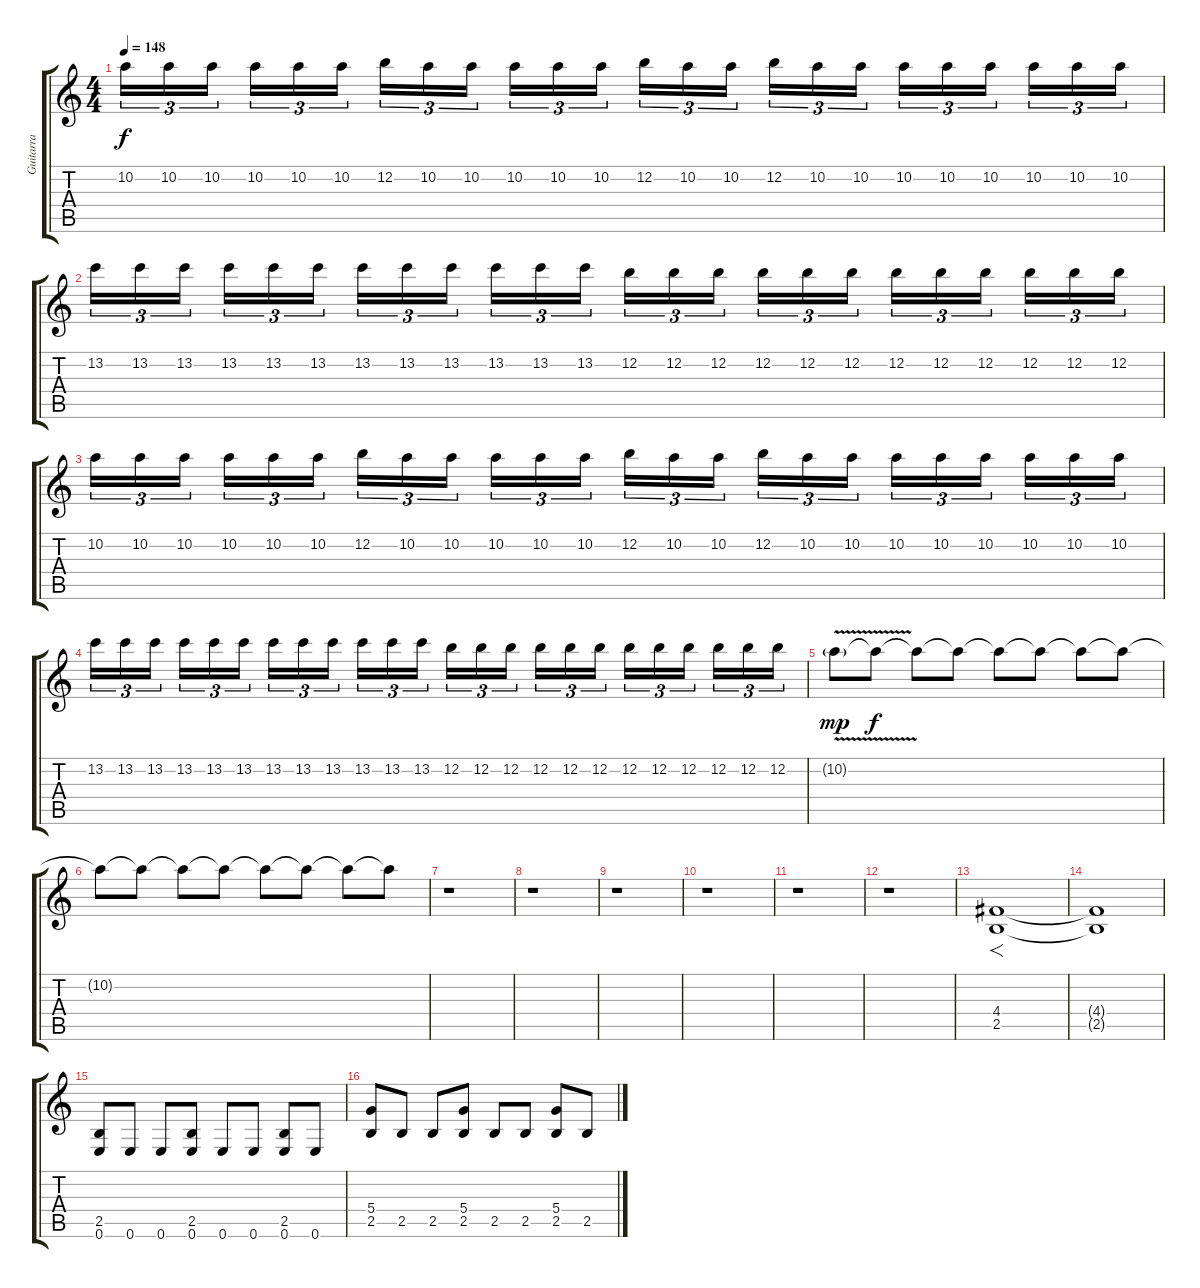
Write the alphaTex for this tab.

\track ("Guitarra" "Guitarra") {instrument distortionguitar}
\staff {score tabs}
\tuning (E4 B3 G3 D3 A2 E2) {hide}
\ts (4 4)
\tempo 148
\clef g2
\ks c
10.2.16{tu (3 2) dy f} 10.2.16{tu (3 2)} 10.2.16{tu (3 2)} 10.2.16{tu (3 2)} 10.2.16{tu (3 2)} 10.2.16{tu (3 2)} 12.2.16{tu (3 2)} 10.2.16{tu (3 2)} 10.2.16{tu (3 2)} 10.2.16{tu (3 2)} 10.2.16{tu (3 2)} 10.2.16{tu (3 2)} 12.2.16{tu (3 2)} 10.2.16{tu (3 2)} 10.2.16{tu (3 2)} 12.2.16{tu (3 2)} 10.2.16{tu (3 2)} 10.2.16{tu (3 2)} 10.2.16{tu (3 2)} 10.2.16{tu (3 2)} 10.2.16{tu (3 2)} 10.2.16{tu (3 2)} 10.2.16{tu (3 2)} 10.2.16{tu (3 2)} |
13.2.16{tu (3 2)} 13.2.16{tu (3 2)} 13.2.16{tu (3 2)} 13.2.16{tu (3 2)} 13.2.16{tu (3 2)} 13.2.16{tu (3 2)} 13.2.16{tu (3 2)} 13.2.16{tu (3 2)} 13.2.16{tu (3 2)} 13.2.16{tu (3 2)} 13.2.16{tu (3 2)} 13.2.16{tu (3 2)} 12.2.16{tu (3 2)} 12.2.16{tu (3 2)} 12.2.16{tu (3 2)} 12.2.16{tu (3 2)} 12.2.16{tu (3 2)} 12.2.16{tu (3 2)} 12.2.16{tu (3 2)} 12.2.16{tu (3 2)} 12.2.16{tu (3 2)} 12.2.16{tu (3 2)} 12.2.16{tu (3 2)} 12.2.16{tu (3 2)} |
10.2.16{tu (3 2)} 10.2.16{tu (3 2)} 10.2.16{tu (3 2)} 10.2.16{tu (3 2)} 10.2.16{tu (3 2)} 10.2.16{tu (3 2)} 12.2.16{tu (3 2)} 10.2.16{tu (3 2)} 10.2.16{tu (3 2)} 10.2.16{tu (3 2)} 10.2.16{tu (3 2)} 10.2.16{tu (3 2)} 12.2.16{tu (3 2)} 10.2.16{tu (3 2)} 10.2.16{tu (3 2)} 12.2.16{tu (3 2)} 10.2.16{tu (3 2)} 10.2.16{tu (3 2)} 10.2.16{tu (3 2)} 10.2.16{tu (3 2)} 10.2.16{tu (3 2)} 10.2.16{tu (3 2)} 10.2.16{tu (3 2)} 10.2.16{tu (3 2)} |
13.2.16{tu (3 2)} 13.2.16{tu (3 2)} 13.2.16{tu (3 2)} 13.2.16{tu (3 2)} 13.2.16{tu (3 2)} 13.2.16{tu (3 2)} 13.2.16{tu (3 2)} 13.2.16{tu (3 2)} 13.2.16{tu (3 2)} 13.2.16{tu (3 2)} 13.2.16{tu (3 2)} 13.2.16{tu (3 2)} 12.2.16{tu (3 2)} 12.2.16{tu (3 2)} 12.2.16{tu (3 2)} 12.2.16{tu (3 2)} 12.2.16{tu (3 2)} 12.2.16{tu (3 2)} 12.2.16{tu (3 2)} 12.2.16{tu (3 2)} 12.2.16{tu (3 2)} 12.2.16{tu (3 2)} 12.2.16{tu (3 2)} 12.2.16{tu (3 2)} |
10.2{v g}.8{dy mp volume 0} 10.2{t}.8{dy f} 10.2{t}.8 10.2{t}.8 10.2{t}.8 10.2{t}.8 10.2{t}.8 10.2{t}.8 |
10.2{t}.8 10.2{t}.8 10.2{t}.8 10.2{t}.8 10.2{t}.8 10.2{t}.8 10.2{t}.8 10.2{t}.8 |
r.1 |
r.1 |
r.1 |
r.1 |
r.1 |
r.1{volume 16} |
(4.4 2.5).1{f} |
(4.4{t} 2.5{t}).1 |
(2.5 0.6).8 0.6.8 0.6.8 (2.5 0.6).8 0.6.8 0.6.8 (2.5 0.6).8 0.6.8 |
(5.4 2.5).8 2.5.8 2.5.8 (5.4 2.5).8 2.5.8 2.5.8 (5.4 2.5).8 2.5.8
